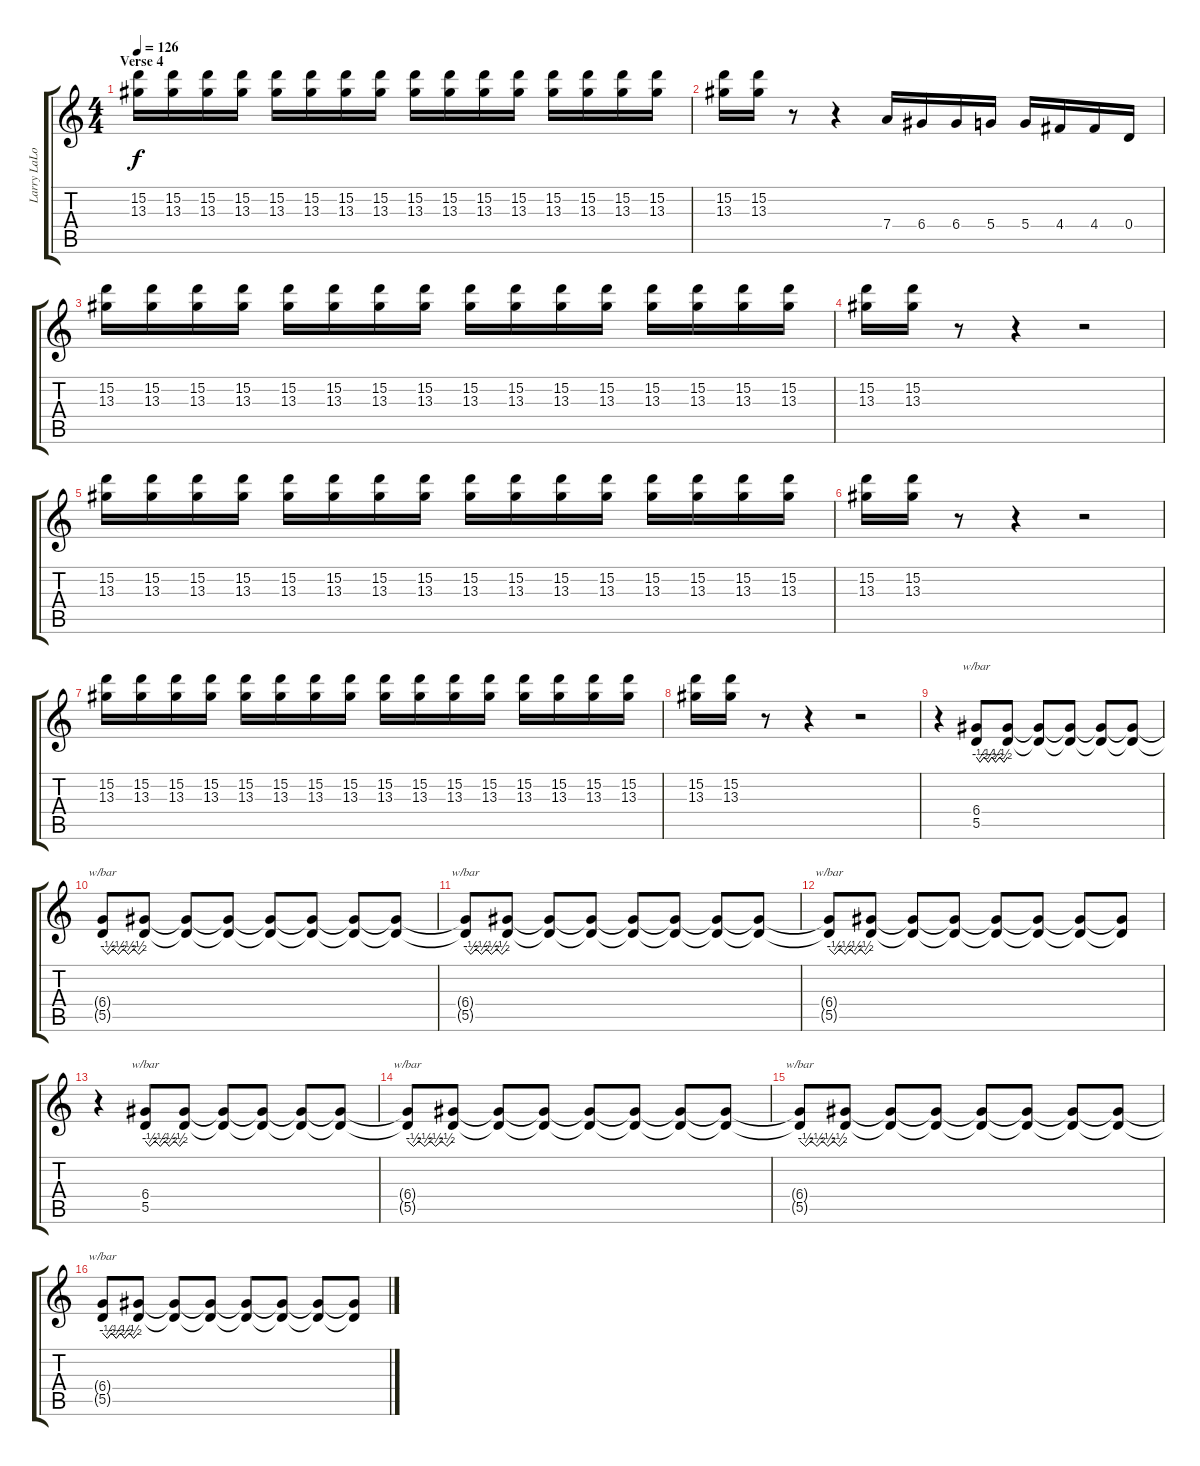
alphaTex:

\track ("Larry LaLonde | Gtr." "Larry LaLo") {instrument distortionguitar}
\staff {score tabs}
\tuning (E4 B3 G3 D3 A2 E2) {hide}
\ts (4 4)
\section ("" "Verse 4")
\tempo 126
\clef g2
\ks c
(15.2 13.3).16{dy f} (15.2 13.3).16 (15.2 13.3).16 (15.2 13.3).16 (15.2 13.3).16 (15.2 13.3).16 (15.2 13.3).16 (15.2 13.3).16 (15.2 13.3).16 (15.2 13.3).16 (15.2 13.3).16 (15.2 13.3).16 (15.2 13.3).16 (15.2 13.3).16 (15.2 13.3).16 (15.2 13.3).16 |
(15.2 13.3).16 (15.2 13.3).16 r.8 r.4 7.4.16 6.4.16 6.4.16 5.4.16 5.4.16 4.4.16 4.4.16 0.4.16 |
(15.2 13.3).16 (15.2 13.3).16 (15.2 13.3).16 (15.2 13.3).16 (15.2 13.3).16 (15.2 13.3).16 (15.2 13.3).16 (15.2 13.3).16 (15.2 13.3).16 (15.2 13.3).16 (15.2 13.3).16 (15.2 13.3).16 (15.2 13.3).16 (15.2 13.3).16 (15.2 13.3).16 (15.2 13.3).16 |
(15.2 13.3).16 (15.2 13.3).16 r.8 r.4 r.2 |
(15.2 13.3).16 (15.2 13.3).16 (15.2 13.3).16 (15.2 13.3).16 (15.2 13.3).16 (15.2 13.3).16 (15.2 13.3).16 (15.2 13.3).16 (15.2 13.3).16 (15.2 13.3).16 (15.2 13.3).16 (15.2 13.3).16 (15.2 13.3).16 (15.2 13.3).16 (15.2 13.3).16 (15.2 13.3).16 |
(15.2 13.3).16 (15.2 13.3).16 r.8 r.4 r.2 |
(15.2 13.3).16 (15.2 13.3).16 (15.2 13.3).16 (15.2 13.3).16 (15.2 13.3).16 (15.2 13.3).16 (15.2 13.3).16 (15.2 13.3).16 (15.2 13.3).16 (15.2 13.3).16 (15.2 13.3).16 (15.2 13.3).16 (15.2 13.3).16 (15.2 13.3).16 (15.2 13.3).16 (15.2 13.3).16 |
(15.2 13.3).16 (15.2 13.3).16 r.8 r.4 r.2 |
r.4 (6.4 5.5).8{tbe (custom default 0 0 7 -2 15 0 23 -2 30 0 37 -2 45 0 53 -2 60 0)} (6.4{t} 5.5{t}).8 (6.4{t} 5.5{t}).8 (6.4{t} 5.5{t}).8 (6.4{t} 5.5{t}).8 (6.4{t} 5.5{t}).8 |
(6.4{t} 5.5{t}).8{tbe (custom default 0 0 8 -2 15 0 23 -2 30 0 37 -2 45 0 52 -2 60 0)} (6.4{t} 5.5{t}).8 (6.4{t} 5.5{t}).8 (6.4{t} 5.5{t}).8 (6.4{t} 5.5{t}).8 (6.4{t} 5.5{t}).8 (6.4{t} 5.5{t}).8 (6.4{t} 5.5{t}).8 |
(6.4{t} 5.5{t}).8{tbe (custom default 0 0 8 -2 15 0 23 -2 30 0 37 -2 45 0 52 -2 60 0)} (6.4{t} 5.5{t}).8 (6.4{t} 5.5{t}).8 (6.4{t} 5.5{t}).8 (6.4{t} 5.5{t}).8 (6.4{t} 5.5{t}).8 (6.4{t} 5.5{t}).8 (6.4{t} 5.5{t}).8 |
(6.4{t} 5.5{t}).8{tbe (custom default 0 0 8 -2 15 0 23 -2 30 0 37 -2 45 0 52 -2 60 0)} (6.4{t} 5.5{t}).8 (6.4{t} 5.5{t}).8 (6.4{t} 5.5{t}).8 (6.4{t} 5.5{t}).8 (6.4{t} 5.5{t}).8 (6.4{t} 5.5{t}).8 (6.4{t} 5.5{t}).8 |
r.4 (6.4 5.5).8{tbe (custom default 0 0 7 -2 15 0 23 -2 30 0 37 -2 45 0 53 -2 60 0)} (6.4{t} 5.5{t}).8 (6.4{t} 5.5{t}).8 (6.4{t} 5.5{t}).8 (6.4{t} 5.5{t}).8 (6.4{t} 5.5{t}).8 |
(6.4{t} 5.5{t}).8{tbe (custom default 0 0 8 -2 15 0 23 -2 30 0 37 -2 45 0 52 -2 60 0)} (6.4{t} 5.5{t}).8 (6.4{t} 5.5{t}).8 (6.4{t} 5.5{t}).8 (6.4{t} 5.5{t}).8 (6.4{t} 5.5{t}).8 (6.4{t} 5.5{t}).8 (6.4{t} 5.5{t}).8 |
(6.4{t} 5.5{t}).8{tbe (custom default 0 0 8 -2 15 0 23 -2 30 0 37 -2 45 0 52 -2 60 0)} (6.4{t} 5.5{t}).8 (6.4{t} 5.5{t}).8 (6.4{t} 5.5{t}).8 (6.4{t} 5.5{t}).8 (6.4{t} 5.5{t}).8 (6.4{t} 5.5{t}).8 (6.4{t} 5.5{t}).8 |
(6.4{t} 5.5{t}).8{tbe (custom default 0 0 8 -2 15 0 23 -2 30 0 37 -2 45 0 52 -2 60 0)} (6.4{t} 5.5{t}).8 (6.4{t} 5.5{t}).8 (6.4{t} 5.5{t}).8 (6.4{t} 5.5{t}).8 (6.4{t} 5.5{t}).8 (6.4{t} 5.5{t}).8 (6.4{t} 5.5{t}).8
